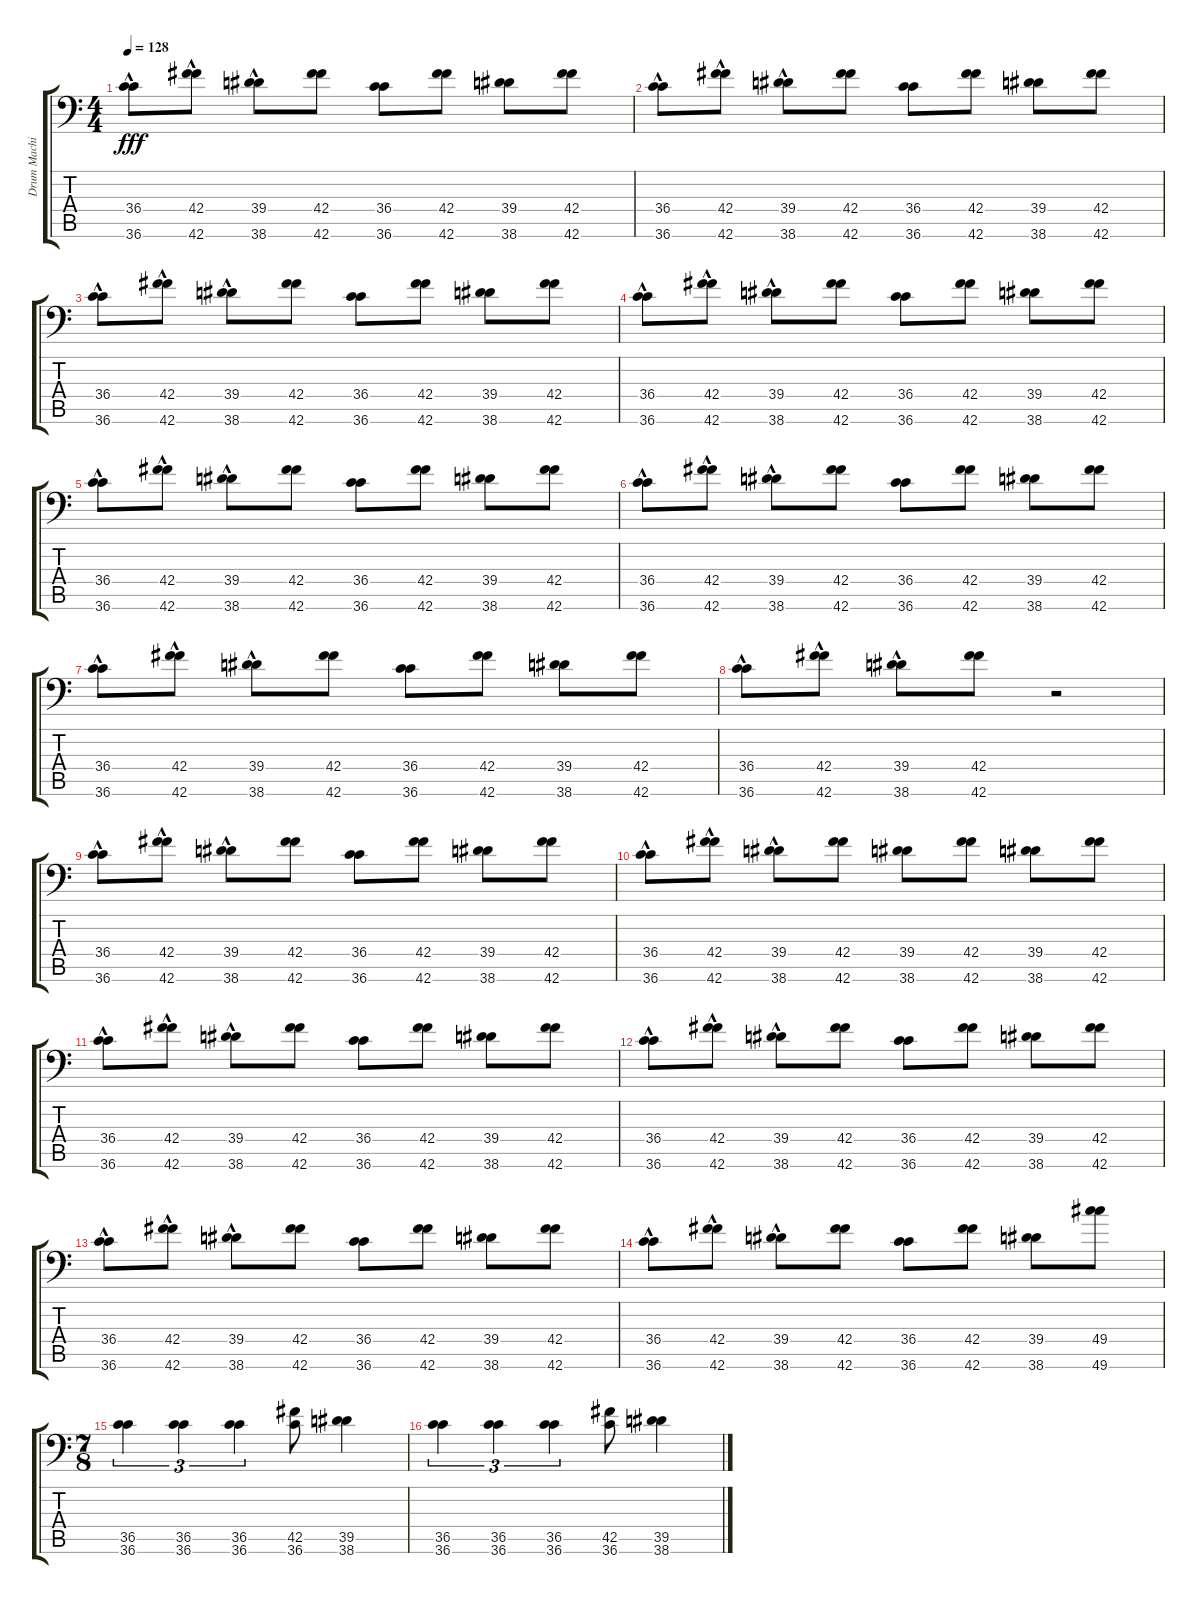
\track ("Drum Machine" "Drum Machi") {instrument acousticgrandpiano}
\staff {score tabs}
\tuning (C-1 C-1 C-1 C-1 C-1 C-1) {hide}
\ts (4 4)
\tempo 128
\clef f4
\ks c
(36.4{hac} 36.6{hac}).8{dy fff} (42.4{hac} 42.6{hac}).8 (39.4{hac} 38.6{hac}).8 (42.4 42.6).8 (36.4 36.6).8 (42.4 42.6).8 (39.4 38.6).8 (42.4 42.6).8 |
(36.4{hac} 36.6{hac}).8 (42.4{hac} 42.6{hac}).8 (39.4{hac} 38.6{hac}).8 (42.4 42.6).8 (36.4 36.6).8 (42.4 42.6).8 (39.4 38.6).8 (42.4 42.6).8 |
(36.4{hac} 36.6{hac}).8 (42.4{hac} 42.6{hac}).8 (39.4{hac} 38.6{hac}).8 (42.4 42.6).8 (36.4 36.6).8 (42.4 42.6).8 (39.4 38.6).8 (42.4 42.6).8 |
(36.4{hac} 36.6{hac}).8 (42.4{hac} 42.6{hac}).8 (39.4{hac} 38.6{hac}).8 (42.4 42.6).8 (36.4 36.6).8 (42.4 42.6).8 (39.4 38.6).8 (42.4 42.6).8 |
(36.4{hac} 36.6{hac}).8 (42.4{hac} 42.6{hac}).8 (39.4{hac} 38.6{hac}).8 (42.4 42.6).8 (36.4 36.6).8 (42.4 42.6).8 (39.4 38.6).8 (42.4 42.6).8 |
(36.4{hac} 36.6{hac}).8 (42.4{hac} 42.6{hac}).8 (39.4{hac} 38.6{hac}).8 (42.4 42.6).8 (36.4 36.6).8 (42.4 42.6).8 (39.4 38.6).8 (42.4 42.6).8 |
(36.4{hac} 36.6{hac}).8 (42.4{hac} 42.6{hac}).8 (39.4{hac} 38.6{hac}).8 (42.4 42.6).8 (36.4 36.6).8 (42.4 42.6).8 (39.4 38.6).8 (42.4 42.6).8 |
(36.4{hac} 36.6{hac}).8 (42.4{hac} 42.6{hac}).8 (39.4{hac} 38.6{hac}).8 (42.4 42.6).8 r.2 |
(36.4{hac} 36.6{hac}).8 (42.4{hac} 42.6{hac}).8 (39.4{hac} 38.6{hac}).8 (42.4 42.6).8 (36.4 36.6).8 (42.4 42.6).8 (39.4 38.6).8 (42.4 42.6).8 |
(36.4{hac} 36.6{hac}).8 (42.4{hac} 42.6{hac}).8 (39.4{hac} 38.6{hac}).8 (42.4 42.6).8 (39.4 38.6).8 (42.4 42.6).8 (39.4 38.6).8 (42.4 42.6).8 |
(36.4{hac} 36.6{hac}).8 (42.4{hac} 42.6{hac}).8 (39.4{hac} 38.6{hac}).8 (42.4 42.6).8 (36.4 36.6).8 (42.4 42.6).8 (39.4 38.6).8 (42.4 42.6).8 |
(36.4{hac} 36.6{hac}).8 (42.4{hac} 42.6{hac}).8 (39.4{hac} 38.6{hac}).8 (42.4 42.6).8 (36.4 36.6).8 (42.4 42.6).8 (39.4 38.6).8 (42.4 42.6).8 |
(36.4{hac} 36.6{hac}).8 (42.4{hac} 42.6{hac}).8 (39.4{hac} 38.6{hac}).8 (42.4 42.6).8 (36.4 36.6).8 (42.4 42.6).8 (39.4 38.6).8 (42.4 42.6).8 |
(36.4{hac} 36.6{hac}).8 (42.4{hac} 42.6{hac}).8 (39.4{hac} 38.6{hac}).8 (42.4 42.6).8 (36.4 36.6).8 (42.4 42.6).8 (39.4 38.6).8 (49.4 49.6).8 |
\ts (7 8)
(36.5 36.6).4{tu (3 2)} (36.5 36.6).4{tu (3 2)} (36.5 36.6).4{tu (3 2)} (42.5 36.6).8 (39.5 38.6).4 |
(36.5 36.6).4{tu (3 2)} (36.5 36.6).4{tu (3 2)} (36.5 36.6).4{tu (3 2)} (42.5 36.6).8 (39.5 38.6).4
